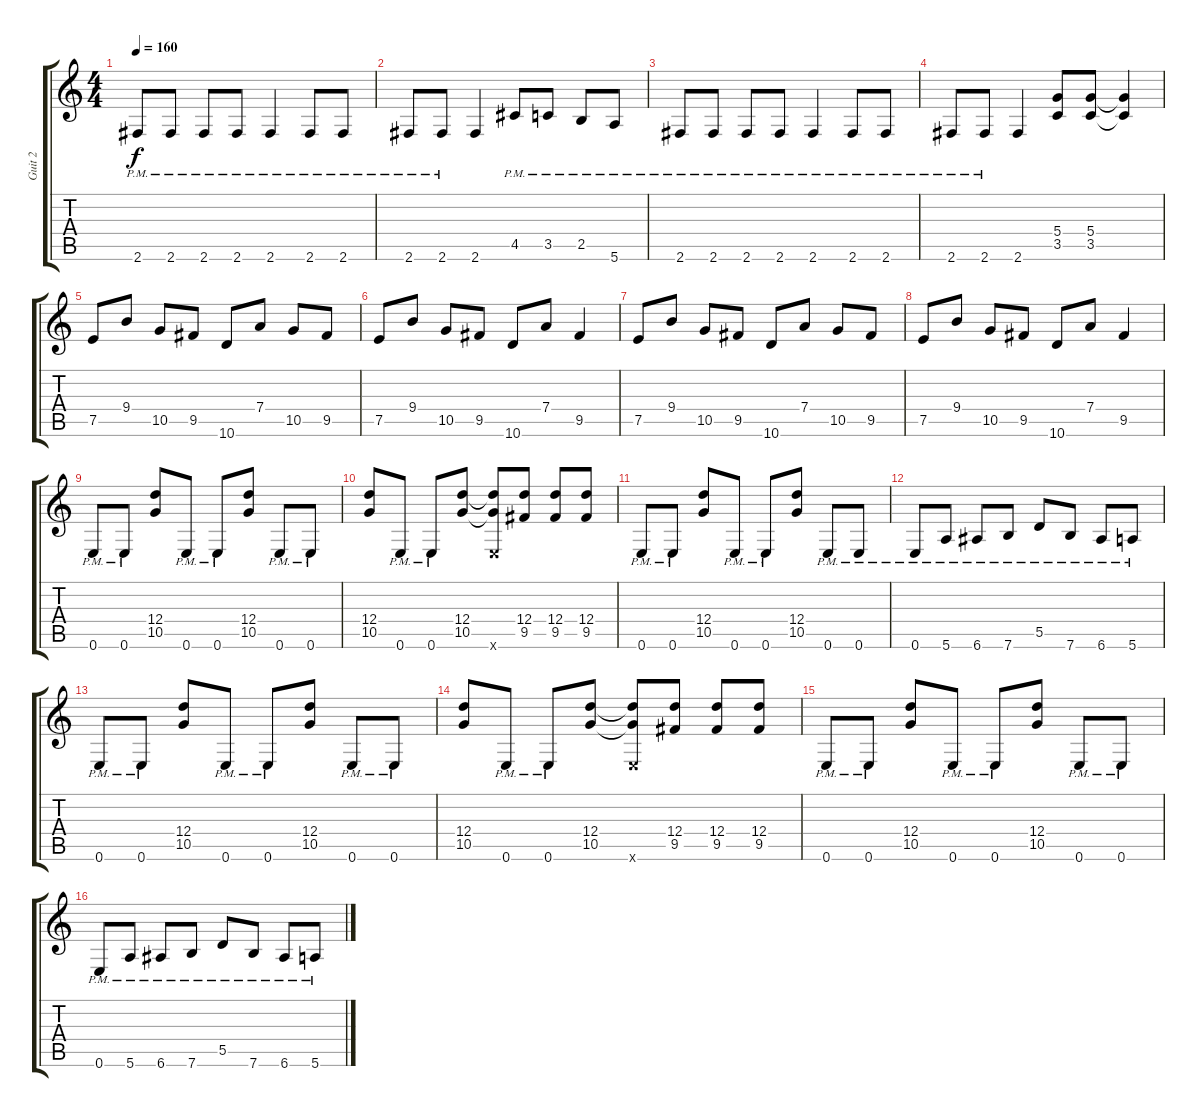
\track ("Guit 2" "Guit 2") {instrument distortionguitar}
\staff {score tabs}
\tuning (E4 B3 G3 D3 A2 E2) {hide}
\ts (4 4)
\tempo 160
\clef g2
\ks c
2.6{pm}.8{dy f} 2.6{pm}.8 2.6{pm}.8 2.6{pm}.8 2.6{pm}.4 2.6{pm}.8 2.6{pm}.8 |
2.6{pm}.8 2.6{pm}.8 2.6.4 4.5{pm}.8 3.5{pm}.8 2.5{pm}.8 5.6{pm}.8 |
2.6{pm}.8 2.6{pm}.8 2.6{pm}.8 2.6{pm}.8 2.6{pm}.4 2.6{pm}.8 2.6{pm}.8 |
2.6{pm}.8 2.6{pm}.8 2.6.4 (5.4 3.5).8 (5.4 3.5).8 (5.4{t} 3.5{t}).4 |
7.5.8 9.4.8 10.5.8 9.5.8 10.6.8 7.4.8 10.5.8 9.5.8 |
7.5.8 9.4.8 10.5.8 9.5.8 10.6.8 7.4.8 9.5.4 |
7.5.8 9.4.8 10.5.8 9.5.8 10.6.8 7.4.8 10.5.8 9.5.8 |
7.5.8 9.4.8 10.5.8 9.5.8 10.6.8 7.4.8 9.5.4 |
0.6{pm}.8 0.6{pm}.8 (12.4 10.5).8 0.6{pm}.8 0.6{pm}.8 (12.4 10.5).8 0.6{pm}.8 0.6{pm}.8 |
(12.4 10.5).8 0.6{pm}.8 0.6{pm}.8 (12.4 10.5).8 (12.4{t} 10.5{t} 0.6{x}).8 (12.4 9.5).8 (12.4 9.5).8 (12.4 9.5).8 |
0.6{pm}.8 0.6{pm}.8 (12.4 10.5).8 0.6{pm}.8 0.6{pm}.8 (12.4 10.5).8 0.6{pm}.8 0.6{pm}.8 |
0.6{pm}.8 5.6{pm}.8 6.6{pm}.8 7.6{pm}.8 5.5{pm}.8 7.6{pm}.8 6.6{pm}.8 5.6{pm}.8 |
0.6{pm}.8 0.6{pm}.8 (12.4 10.5).8 0.6{pm}.8 0.6{pm}.8 (12.4 10.5).8 0.6{pm}.8 0.6{pm}.8 |
(12.4 10.5).8 0.6{pm}.8 0.6{pm}.8 (12.4 10.5).8 (12.4{t} 10.5{t} 0.6{x}).8 (12.4 9.5).8 (12.4 9.5).8 (12.4 9.5).8 |
0.6{pm}.8 0.6{pm}.8 (12.4 10.5).8 0.6{pm}.8 0.6{pm}.8 (12.4 10.5).8 0.6{pm}.8 0.6{pm}.8 |
0.6{pm}.8 5.6{pm}.8 6.6{pm}.8 7.6{pm}.8 5.5{pm}.8 7.6{pm}.8 6.6{pm}.8 5.6{pm}.8
